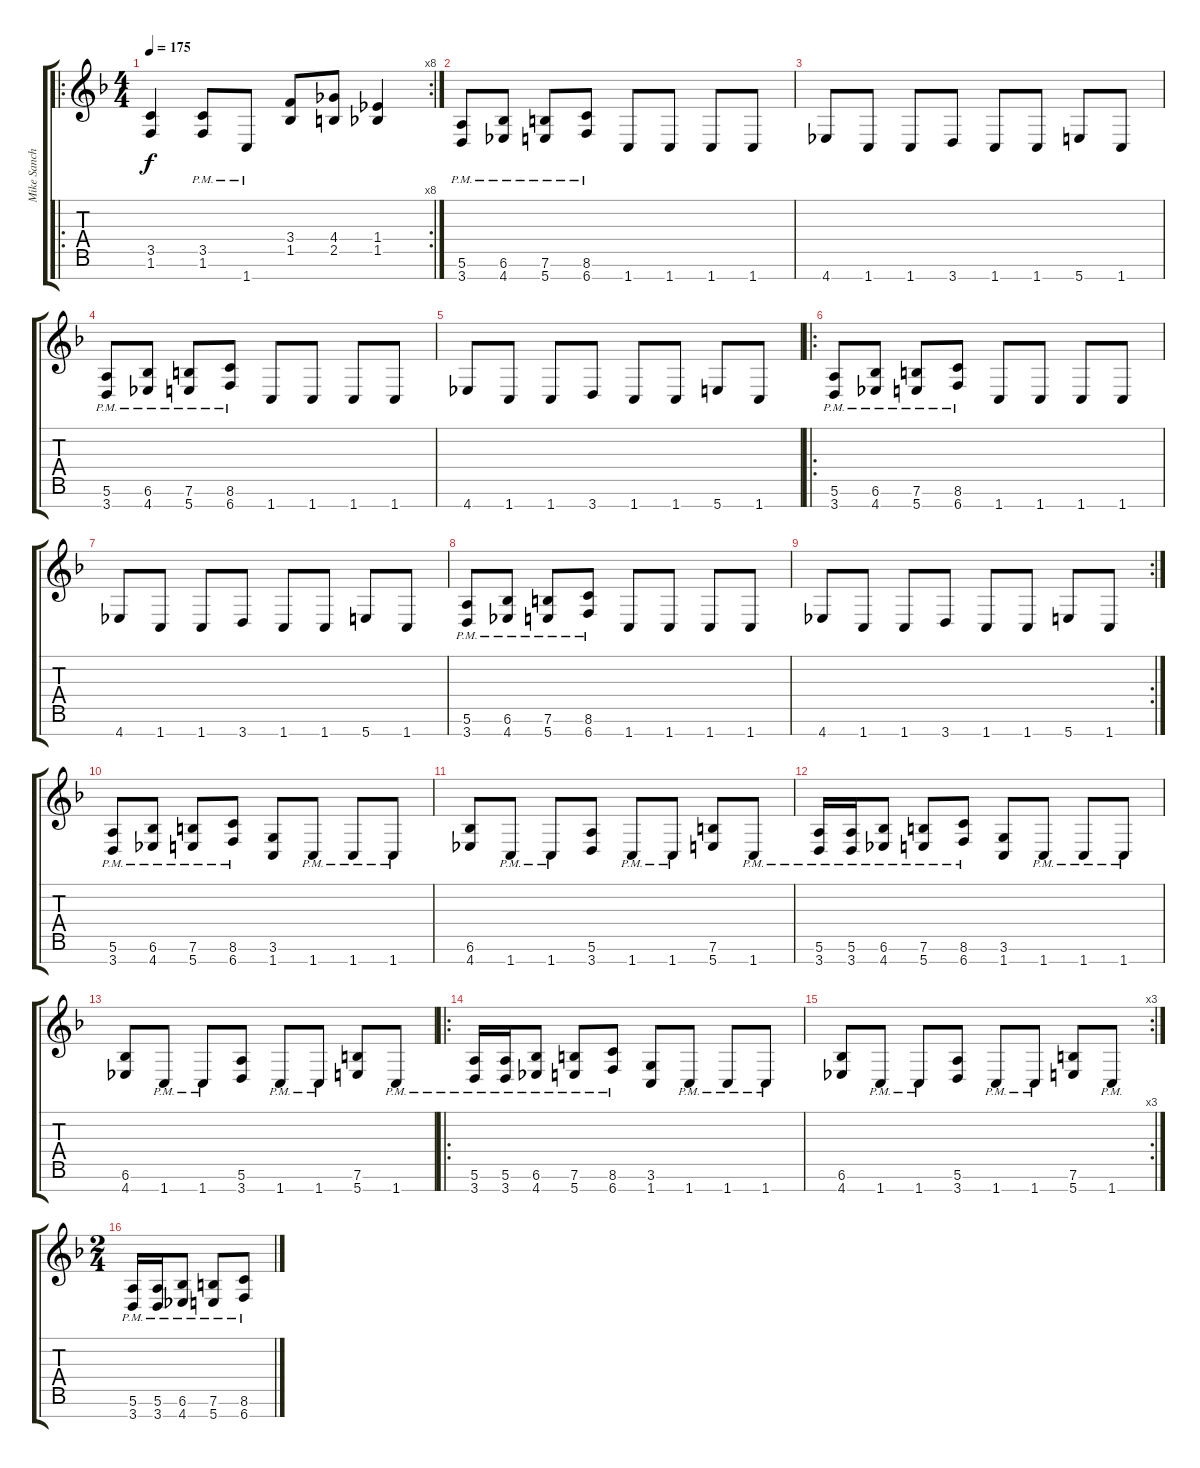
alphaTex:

\track ("Mike Sanchez (if he played 7)" "Mike Sanch") {instrument distortionguitar}
\staff {score tabs}
\tuning (E4 B3 G3 D3 A2 E2 B1) {hide}
\ro
\rc 8
\ts (4 4)
\tempo 175
\clef g2
\ks f
(3.5 1.6).4{dy f} (3.5{pm} 1.6{pm}).8 1.7{pm}.8 (3.4 1.5).8 (4.4 2.5).8 (1.4 1.5).4 |
(5.6{pm} 3.7{pm}).8 (6.6{pm} 4.7{pm}).8 (7.6{pm} 5.7{pm}).8 (8.6{pm} 6.7{pm}).8 1.7.8 1.7.8 1.7.8 1.7.8 |
4.7.8 1.7.8 1.7.8 3.7.8 1.7.8 1.7.8 5.7.8 1.7.8 |
(5.6{pm} 3.7{pm}).8 (6.6{pm} 4.7{pm}).8 (7.6{pm} 5.7{pm}).8 (8.6{pm} 6.7{pm}).8 1.7.8 1.7.8 1.7.8 1.7.8 |
4.7.8 1.7.8 1.7.8 3.7.8 1.7.8 1.7.8 5.7.8 1.7.8 |
\ro
(5.6{pm} 3.7{pm}).8 (6.6{pm} 4.7{pm}).8 (7.6{pm} 5.7{pm}).8 (8.6{pm} 6.7{pm}).8 1.7.8 1.7.8 1.7.8 1.7.8 |
4.7.8 1.7.8 1.7.8 3.7.8 1.7.8 1.7.8 5.7.8 1.7.8 |
(5.6{pm} 3.7{pm}).8 (6.6{pm} 4.7{pm}).8 (7.6{pm} 5.7{pm}).8 (8.6{pm} 6.7{pm}).8 1.7.8 1.7.8 1.7.8 1.7.8 |
\rc 2
4.7.8 1.7.8 1.7.8 3.7.8 1.7.8 1.7.8 5.7.8 1.7.8 |
(5.6{pm} 3.7{pm}).8 (6.6{pm} 4.7{pm}).8 (7.6{pm} 5.7{pm}).8 (8.6{pm} 6.7{pm}).8 (3.6 1.7).8 1.7{pm}.8 1.7{pm}.8 1.7{pm}.8 |
(6.6 4.7).8 1.7{pm}.8 1.7{pm}.8 (5.6 3.7).8 1.7{pm}.8 1.7{pm}.8 (7.6 5.7).8 1.7{pm}.8 |
(5.6{pm} 3.7{pm}).16 (5.6{pm} 3.7{pm}).16 (6.6{pm} 4.7{pm}).8 (7.6{pm} 5.7{pm}).8 (8.6{pm} 6.7{pm}).8 (3.6 1.7).8 1.7{pm}.8 1.7{pm}.8 1.7{pm}.8 |
(6.6 4.7).8 1.7{pm}.8 1.7{pm}.8 (5.6 3.7).8 1.7{pm}.8 1.7{pm}.8 (7.6 5.7).8 1.7{pm}.8 |
\ro
(5.6{pm} 3.7{pm}).16 (5.6{pm} 3.7{pm}).16 (6.6{pm} 4.7{pm}).8 (7.6{pm} 5.7{pm}).8 (8.6{pm} 6.7{pm}).8 (3.6 1.7).8 1.7{pm}.8 1.7{pm}.8 1.7{pm}.8 |
\rc 3
(6.6 4.7).8 1.7{pm}.8 1.7{pm}.8 (5.6 3.7).8 1.7{pm}.8 1.7{pm}.8 (7.6 5.7).8 1.7{pm}.8 |
\ts (2 4)
(5.6{pm} 3.7{pm}).16 (5.6{pm} 3.7{pm}).16 (6.6{pm} 4.7{pm}).8 (7.6{pm} 5.7{pm}).8 (8.6{pm} 6.7{pm}).8
